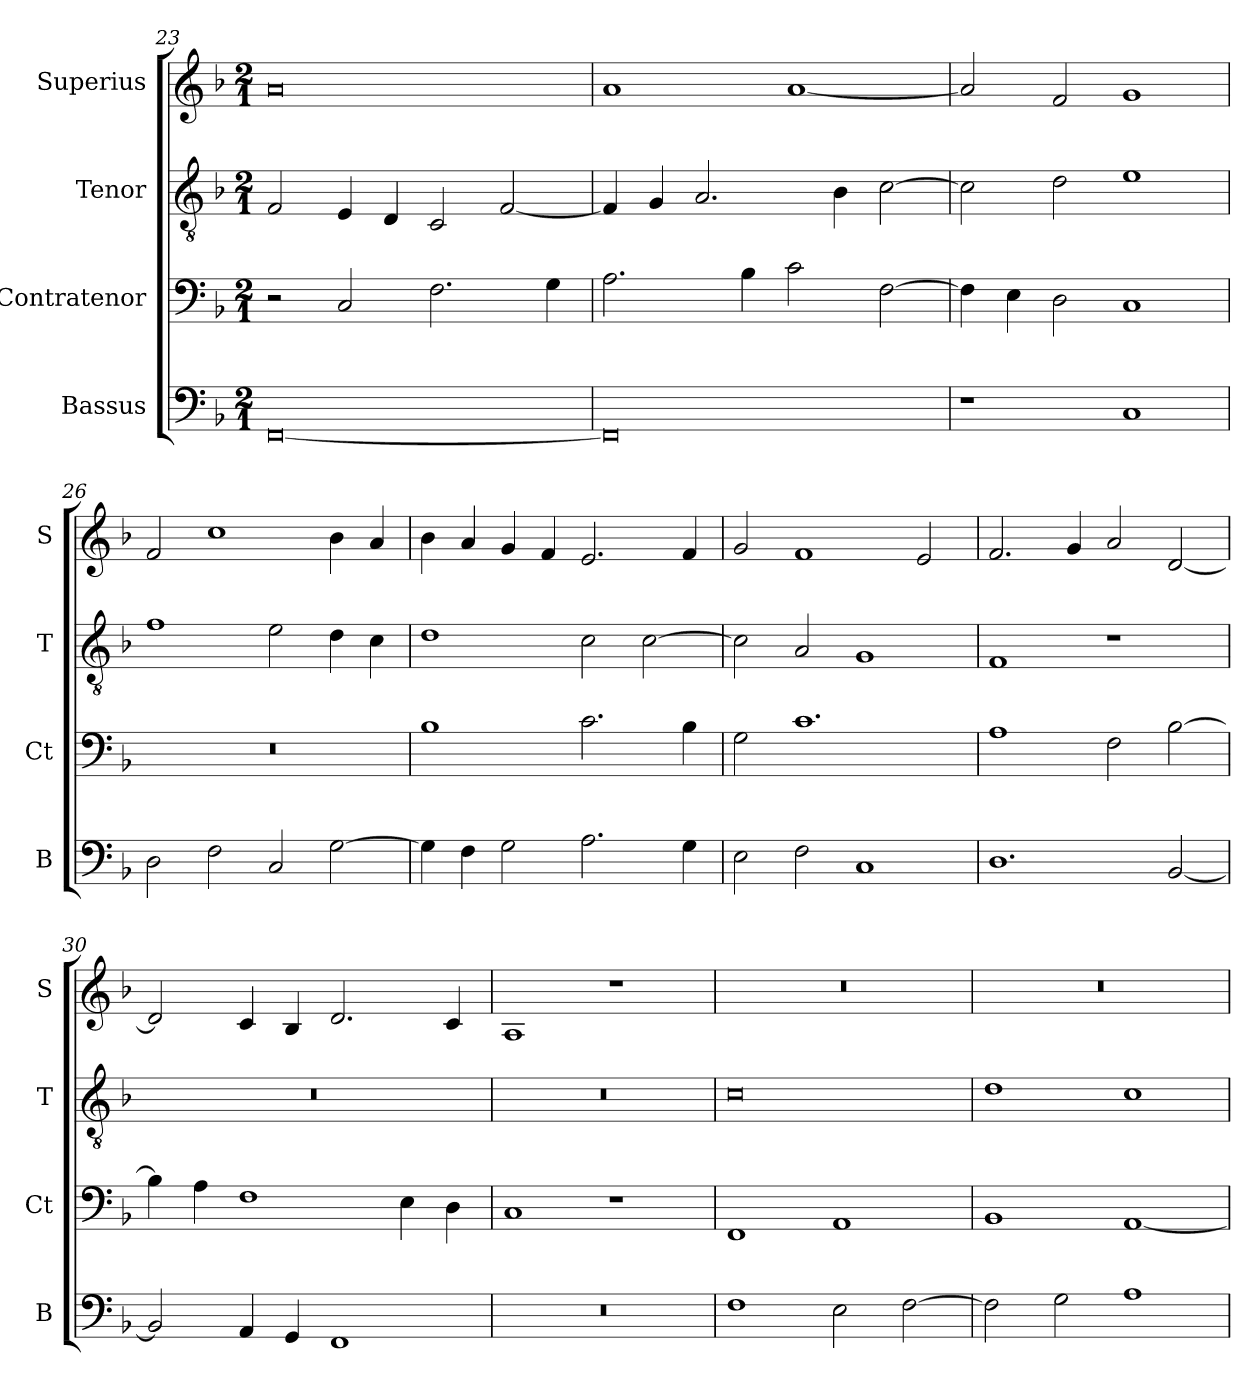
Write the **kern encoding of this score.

**kern	**kern	**kern	**kern
*part4	*part3	*part2	*part1
*staff4	*staff3	*staff2	*staff1
*I"Bassus	*I"Contratenor	*I"Tenor	*I"Superius
*I'B	*I'Ct	*I'T	*I'S
*clefF4	*clefF4	*clefGv2	*clefG2
*k[b-]	*k[b-]	*k[b-]	*k[b-]
*M2/1	*M2/1	*M2/1	*M2/1
=23	=23	=23	=23
[0FF	2r	2F	0a
.	2C	4E	.
.	.	4D	.
.	2.F	2C	.
.	.	[2F	.
.	4G	.	.
=24	=24	=24	=24
0FF]	2.A	4F]	1a
.	.	4G	.
.	.	2.A	.
.	4B-	.	.
.	2c	.	[1a
.	.	4B-	.
.	[2F	[2c	.
=25	=25	=25	=25
1r	4F]	2c]	2a]
.	4E	.	.
.	2D	2d	2f
1C	1C	1e	1g
=26	=26	=26	=26
2D	0r	1f	2f
2F	.	.	1cc
2C	.	2e	.
[2G	.	4d	4b-
.	.	4c	4a
=27	=27	=27	=27
4G]	1B-	1d	4b-
4F	.	.	4a
2G	.	.	4g
.	.	.	4f
2.A	2.c	2c	2.e
.	.	[2c	.
4G	4B-	.	4f
=28	=28	=28	=28
2E	2G	2c]	2g
2F	1.c	2A	1f
1C	.	1G	.
.	.	.	2e
=29	=29	=29	=29
1.D	1A	1F	2.f
.	.	.	4g
.	2F	1r	2a
[2BB-	[2B-	.	[2d
=30	=30	=30	=30
2BB-]	4B-]	0r	2d]
.	4A	.	.
4AA	1F	.	4c
4GG	.	.	4B-
1FF	.	.	2.d
.	4E	.	.
.	4D	.	4c
=31	=31	=31	=31
0r	1C	0r	1A
.	1r	.	1r
=32	=32	=32	=32
1F	1FF	0c	0r
2E	1AA	.	.
[2F	.	.	.
=33	=33	=33	=33
2F]	1BB-	1d	0r
2G	.	.	.
1A	[1AA	1c	.
=	=	=	=
*-	*-	*-	*-
